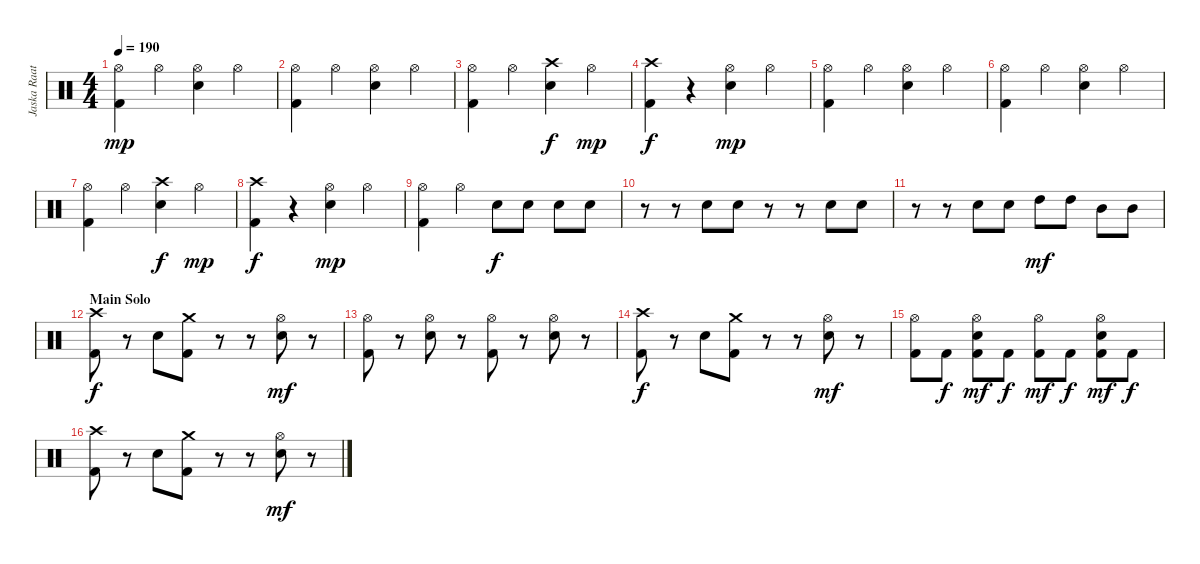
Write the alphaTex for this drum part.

\track ("Jaska Raatikainen" "Jaska Raat") {instrument percussion}
\staff {score}
\articulation defaults
\ts (4 4)
\tempo 190
\clef neutral
\ks c
("Hi-Hat (open)" "Kick (hit) 2").4{dy mp} "Hi-Hat (open)".4 ("Hi-Hat (open)" "Snare (hit) 2").4 "Hi-Hat (open)".4 |
("Hi-Hat (open)" "Kick (hit) 2").4 "Hi-Hat (open)".4 ("Hi-Hat (open)" "Snare (hit) 2").4 "Hi-Hat (open)".4 |
("Hi-Hat (open)" "Kick (hit) 2").4 "Hi-Hat (open)".4 ("Crash high (hit)" "Snare (hit) 2").4{dy f} "Hi-Hat (open)".4{dy mp} |
("Crash high (hit)" "Kick (hit) 2").4{dy f} r.4 ("Hi-Hat (open)" "Snare (hit) 2").4{dy mp} "Hi-Hat (open)".4 |
("Hi-Hat (open)" "Kick (hit) 2").4 "Hi-Hat (open)".4 ("Hi-Hat (open)" "Snare (hit) 2").4 "Hi-Hat (open)".4 |
("Hi-Hat (open)" "Kick (hit) 2").4 "Hi-Hat (open)".4 ("Hi-Hat (open)" "Snare (hit) 2").4 "Hi-Hat (open)".4 |
("Hi-Hat (open)" "Kick (hit) 2").4 "Hi-Hat (open)".4 ("Crash high (hit)" "Snare (hit) 2").4{dy f} "Hi-Hat (open)".4{dy mp} |
("Crash high (hit)" "Kick (hit) 2").4{dy f} r.4 ("Hi-Hat (open)" "Snare (hit) 2").4{dy mp} "Hi-Hat (open)".4 |
("Hi-Hat (open)" "Kick (hit) 2").4 "Hi-Hat (open)".4 "Snare (hit) 2".8{dy f} "Snare (hit) 2".8 "Snare (hit) 2".8 "Snare (hit) 2".8 |
r.8 r.8 "Snare (hit) 2".8 "Snare (hit) 2".8 r.8 r.8 "Snare (hit) 2".8 "Snare (hit) 2".8 |
r.8 r.8 "Snare (hit) 2".8 "Snare (hit) 2".8 "High Tom (hit)".8{dy mf} "High Tom (hit)".8 "Mid Tom (hit)".8 "Mid Tom (hit)".8 |
\section ("" "Main Solo")
("Crash high (hit)" "Kick (hit) 2").8{dy f} r.8 "Snare (hit) 2".8 ("Crash medium (hit)" "Kick (hit) 2").8 r.8 r.8 ("Hi-Hat (open)" "Snare (hit) 2").8{dy mf} r.8 |
("Hi-Hat (open)" "Kick (hit) 2").8 r.8 ("Hi-Hat (open)" "Snare (hit) 2").8 r.8 ("Hi-Hat (open)" "Kick (hit) 2").8 r.8 ("Hi-Hat (open)" "Snare (hit) 2").8 r.8 |
("Crash high (hit)" "Kick (hit) 2").8{dy f} r.8 "Snare (hit) 2".8 ("Crash medium (hit)" "Kick (hit) 2").8 r.8 r.8 ("Hi-Hat (open)" "Snare (hit) 2").8{dy mf} r.8 |
("Hi-Hat (open)" "Kick (hit) 2").8 "Kick (hit) 2".8{dy f} ("Hi-Hat (open)" "Snare (hit) 2" "Kick (hit) 2").8{dy mf} "Kick (hit) 2".8{dy f} ("Hi-Hat (open)" "Kick (hit) 2").8{dy mf} "Kick (hit) 2".8{dy f} ("Hi-Hat (open)" "Snare (hit) 2" "Kick (hit) 2").8{dy mf} "Kick (hit) 2".8{dy f} |
("Crash high (hit)" "Kick (hit) 2").8 r.8 "Snare (hit) 2".8 ("Crash medium (hit)" "Kick (hit) 2").8 r.8 r.8 ("Hi-Hat (open)" "Snare (hit) 2").8{dy mf} r.8
